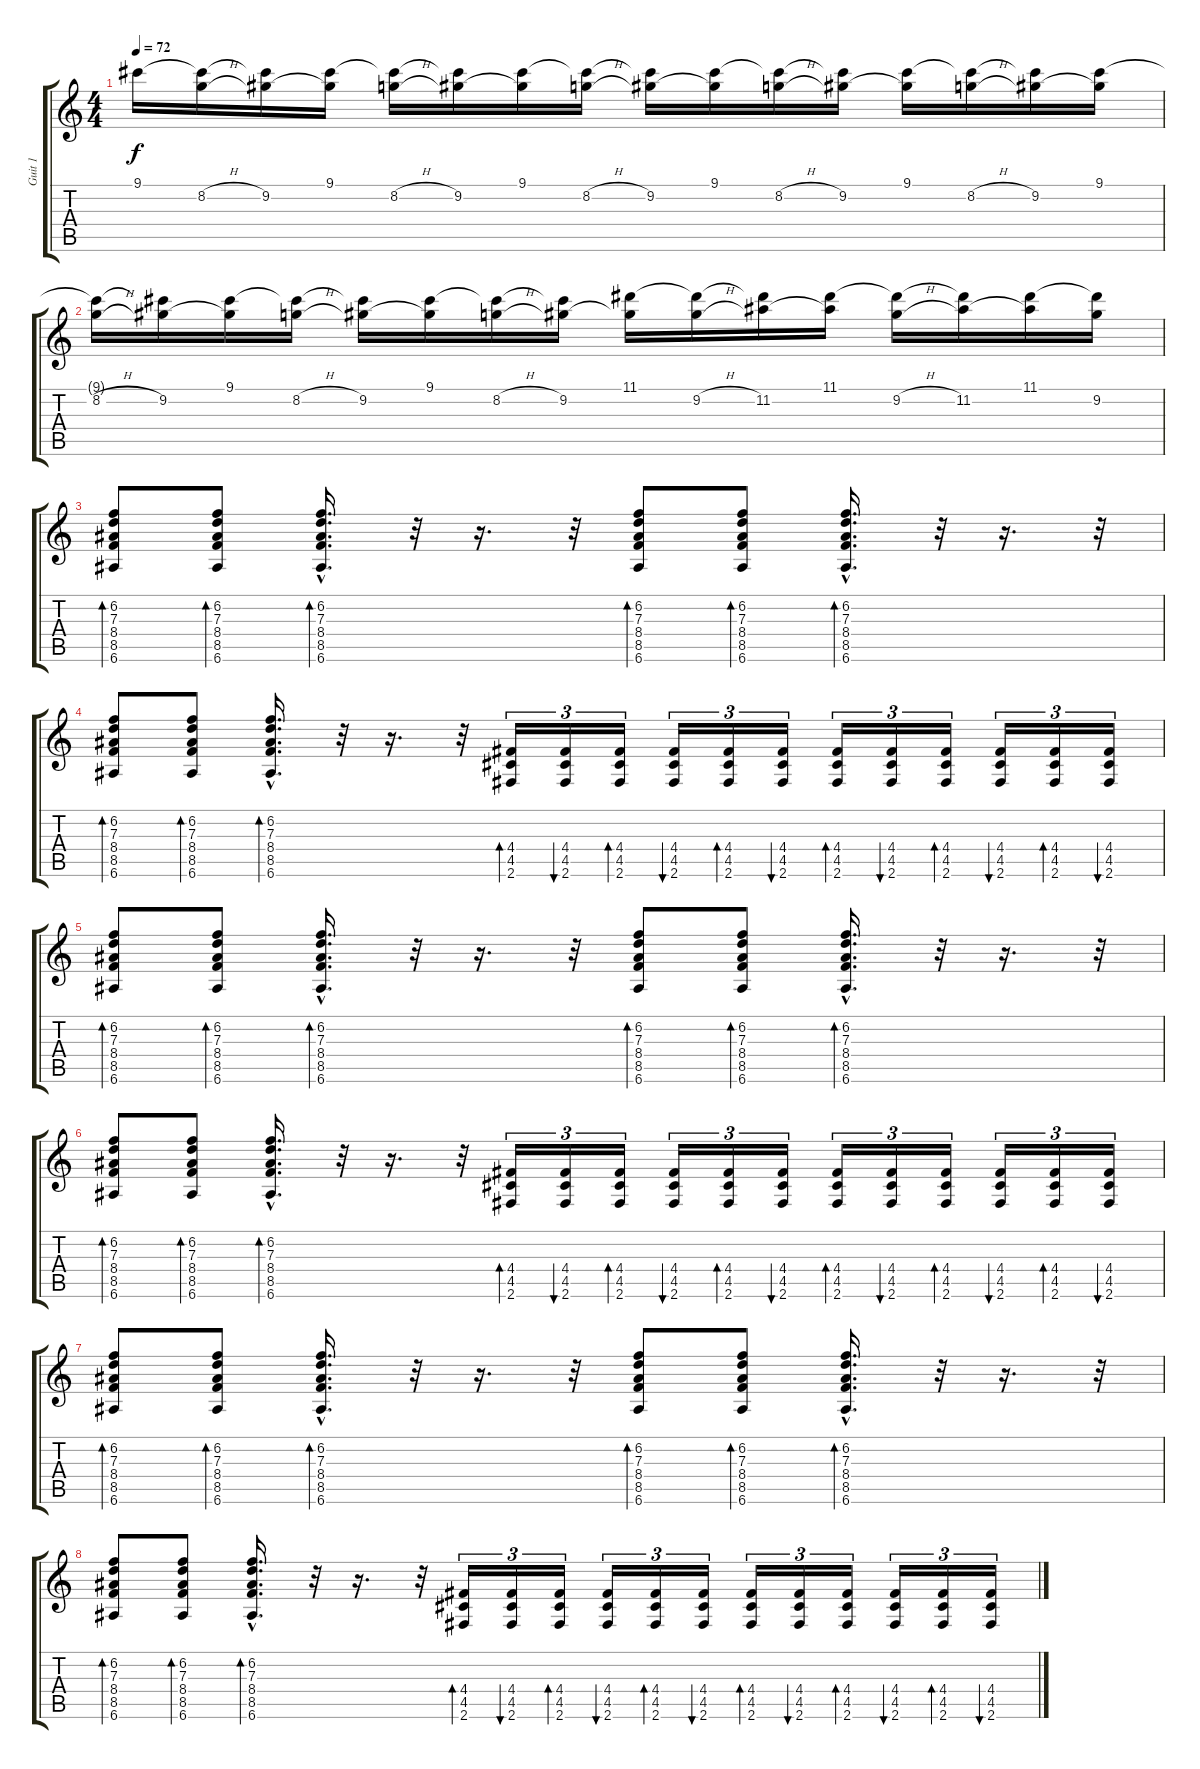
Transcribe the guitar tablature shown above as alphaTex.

\track ("Guit 1" "Guit 1") {instrument electricguitarjazz}
\staff {score tabs}
\tuning (E4 B3 G3 D3 A2 E2) {hide}
\ts (4 4)
\tempo 72
\clef g2
\ks c
9.1.16{dy f} (9.1{t} 8.2{h}).16 (9.1{t} 9.2).16 (9.1 9.2{t}).16 (9.1{t} 8.2{h}).16 (9.1{t} 9.2).16 (9.1 9.2{t}).16 (9.1{t} 8.2{h}).16 (9.1{t} 9.2).16 (9.1 9.2{t}).16 (9.1{t} 8.2{h}).16 (9.1{t} 9.2).16 (9.1 9.2{t}).16 (9.1{t} 8.2{h}).16 (9.1{t} 9.2).16 (9.1 9.2{t}).16 |
(9.1{t} 8.2{h}).16 (9.1{t} 9.2).16 (9.1 9.2{t}).16 (9.1{t} 8.2{h}).16 (9.1{t} 9.2).16 (9.1 9.2{t}).16 (9.1{t} 8.2{h}).16 (9.1{t} 9.2).16 (11.1 9.2{t}).16 (11.1{t} 9.2{h}).16 (11.1{t} 11.2).16 (11.1 11.2{t}).16 (11.1{t} 9.2{h}).16 (11.1{t} 11.2).16 (11.1 11.2{t}).16 (11.1{t} 9.2).16 |
(6.2 7.3 8.4 8.5 6.6).8{bd 30 instrument overdrivenguitar} (6.2 7.3 8.4 8.5 6.6).8{bd 30} (6.2{hac} 7.3{hac} 8.4{hac} 8.5{hac} 6.6{hac}).16{d bd 30} r.32 r.16{d} r.32 (6.2 7.3 8.4 8.5 6.6).8{bd 30} (6.2 7.3 8.4 8.5 6.6).8{bd 30} (6.2{hac} 7.3{hac} 8.4{hac} 8.5{hac} 6.6{hac}).16{d bd 30} r.32 r.16{d} r.32 |
(6.2 7.3 8.4 8.5 6.6).8{bd 30} (6.2 7.3 8.4 8.5 6.6).8{bd 30} (6.2{hac} 7.3{hac} 8.4{hac} 8.5{hac} 6.6{hac}).16{d bd 30} r.32 r.16{d} r.32 (4.4 4.5 2.6).16{tu (3 2) bd 30} (4.4 4.5 2.6).16{tu (3 2) bu 30} (4.4 4.5 2.6).16{tu (3 2) bd 30} (4.4 4.5 2.6).16{tu (3 2) bu 30} (4.4 4.5 2.6).16{tu (3 2) bd 30} (4.4 4.5 2.6).16{tu (3 2) bu 30} (4.4 4.5 2.6).16{tu (3 2) bd 30} (4.4 4.5 2.6).16{tu (3 2) bu 30} (4.4 4.5 2.6).16{tu (3 2) bd 30} (4.4 4.5 2.6).16{tu (3 2) bu 30} (4.4 4.5 2.6).16{tu (3 2) bd 30} (4.4 4.5 2.6).16{tu (3 2) bu 30} |
(6.2 7.3 8.4 8.5 6.6).8{bd 30 instrument overdrivenguitar} (6.2 7.3 8.4 8.5 6.6).8{bd 30} (6.2{hac} 7.3{hac} 8.4{hac} 8.5{hac} 6.6{hac}).16{d bd 30} r.32 r.16{d} r.32 (6.2 7.3 8.4 8.5 6.6).8{bd 30} (6.2 7.3 8.4 8.5 6.6).8{bd 30} (6.2{hac} 7.3{hac} 8.4{hac} 8.5{hac} 6.6{hac}).16{d bd 30} r.32 r.16{d} r.32 |
(6.2 7.3 8.4 8.5 6.6).8{bd 30} (6.2 7.3 8.4 8.5 6.6).8{bd 30} (6.2{hac} 7.3{hac} 8.4{hac} 8.5{hac} 6.6{hac}).16{d bd 30} r.32 r.16{d} r.32 (4.4 4.5 2.6).16{tu (3 2) bd 30} (4.4 4.5 2.6).16{tu (3 2) bu 30} (4.4 4.5 2.6).16{tu (3 2) bd 30} (4.4 4.5 2.6).16{tu (3 2) bu 30} (4.4 4.5 2.6).16{tu (3 2) bd 30} (4.4 4.5 2.6).16{tu (3 2) bu 30} (4.4 4.5 2.6).16{tu (3 2) bd 30} (4.4 4.5 2.6).16{tu (3 2) bu 30} (4.4 4.5 2.6).16{tu (3 2) bd 30} (4.4 4.5 2.6).16{tu (3 2) bu 30} (4.4 4.5 2.6).16{tu (3 2) bd 30} (4.4 4.5 2.6).16{tu (3 2) bu 30} |
(6.2 7.3 8.4 8.5 6.6).8{bd 30 instrument overdrivenguitar} (6.2 7.3 8.4 8.5 6.6).8{bd 30} (6.2{hac} 7.3{hac} 8.4{hac} 8.5{hac} 6.6{hac}).16{d bd 30} r.32 r.16{d} r.32 (6.2 7.3 8.4 8.5 6.6).8{bd 30} (6.2 7.3 8.4 8.5 6.6).8{bd 30} (6.2{hac} 7.3{hac} 8.4{hac} 8.5{hac} 6.6{hac}).16{d bd 30} r.32 r.16{d} r.32 |
(6.2 7.3 8.4 8.5 6.6).8{bd 30} (6.2 7.3 8.4 8.5 6.6).8{bd 30} (6.2{hac} 7.3{hac} 8.4{hac} 8.5{hac} 6.6{hac}).16{d bd 30} r.32 r.16{d} r.32 (4.4 4.5 2.6).16{tu (3 2) bd 30} (4.4 4.5 2.6).16{tu (3 2) bu 30} (4.4 4.5 2.6).16{tu (3 2) bd 30} (4.4 4.5 2.6).16{tu (3 2) bu 30} (4.4 4.5 2.6).16{tu (3 2) bd 30} (4.4 4.5 2.6).16{tu (3 2) bu 30} (4.4 4.5 2.6).16{tu (3 2) bd 30} (4.4 4.5 2.6).16{tu (3 2) bu 30} (4.4 4.5 2.6).16{tu (3 2) bd 30} (4.4 4.5 2.6).16{tu (3 2) bu 30} (4.4 4.5 2.6).16{tu (3 2) bd 30} (4.4 4.5 2.6).16{tu (3 2) bu 30}
